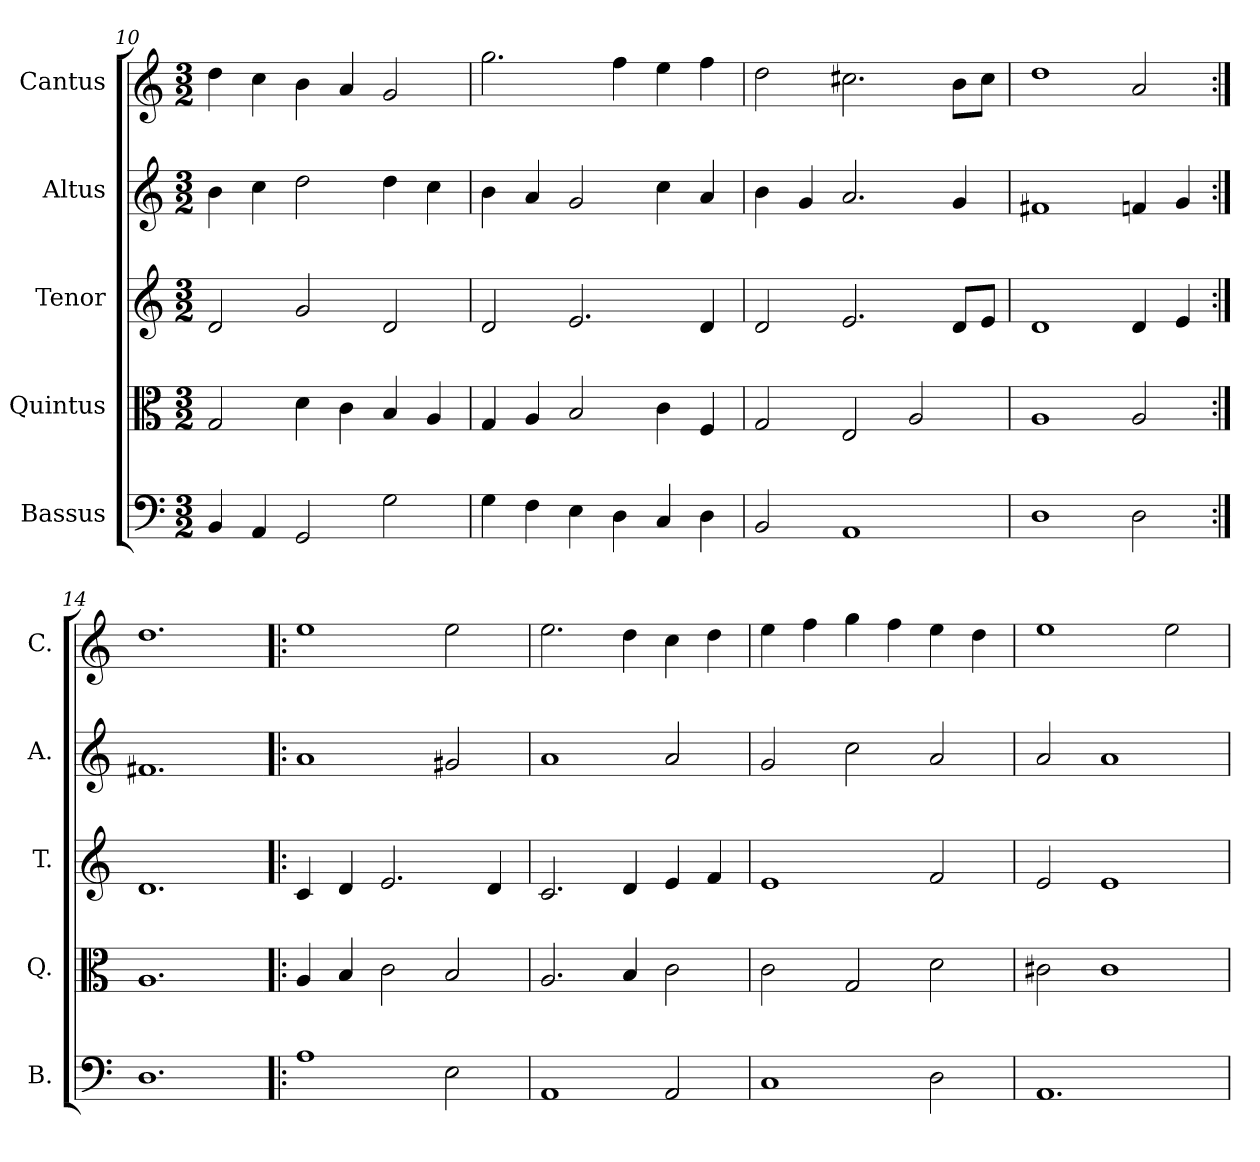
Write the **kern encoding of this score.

**kern	**kern	**kern	**kern	**kern
*part5	*part4	*part3	*part2	*part1
*staff5	*staff4	*staff3	*staff2	*staff1
*I"Bassus	*I"Quintus	*I"Tenor	*I"Altus	*I"Cantus
*I'B.	*I'Q.	*I'T.	*I'A.	*I'C.
!!LO:LB:g=z
*clefF4	*clefC3	*clefG2	*clefG2	*clefG2
*k[]	*k[]	*k[]	*k[]	*k[]
*M3/2	*M3/2	*M3/2	*M3/2	*M3/2
=10	=10	=10	=10	=10
4BB/	2G/	2d/	4b\	4dd\
4AA/	.	.	4cc\	4cc\
2GG/	4d\	2g/	2dd\	4b\
.	4c\	.	.	4a/
2G\	4B/	2d/	4dd\	2g/
.	4A/	.	4cc\	.
=11	=11	=11	=11	=11
4G\	4G/	2d/	4b\	2.gg\
4F\	4A/	.	4a/	.
4E\	2B/	2.e/	2g/	.
4D\	.	.	.	4ff\
4C/	4c\	.	4cc\	4ee\
4D\	4F/	4d/	4a/	4ff\
=12	=12	=12	=12	=12
2BB/	2G/	2d/	4b\	2dd\
.	.	.	4g/	.
1AA	2E/	2.e/	2.a/	2.cc#X\
.	2A/	.	.	.
.	.	8d/L	4g/	8b\L
.	.	8e/J	.	8cc#\J
=13	=13	=13	=13	=13
1D	1A	1d	1f#X	1dd
2D\	2A/	4d/	4fn/	2a/
.	.	4e/	4g/	.
=14:|!	=14:|!	=14:|!	=14:|!	=14:|!
1.D	1.A	1.d	1.f#X	1.dd
=15!|:	=15!|:	=15!|:	=15!|:	=15!|:
1A	4A/	4c/	1a	1ee
.	4B/	4d/	.	.
.	2c\	2.e/	.	.
2E\	2B/	.	2g#X/	2ee\
.	.	4d/	.	.
=16	=16	=16	=16	=16
1AA	2.A/	2.c/	1a	2.ee\
.	4B/	4d/	.	4dd\
2AA/	2c\	4e/	2a/	4cc\
.	.	4f/	.	4dd\
=17	=17	=17	=17	=17
1C	2c\	1e	2g/	4ee\
.	.	.	.	4ff\
.	2G/	.	2cc\	4gg\
.	.	.	.	4ff\
2D\	2d\	2f/	2a/	4ee\
.	.	.	.	4dd\
=18	=18	=18	=18	=18
1.AA	2c#X\	2e/	2a/	1ee
.	1c#	1e	1a	.
.	.	.	.	2ee\
=	=	=	=	=
*-	*-	*-	*-	*-
